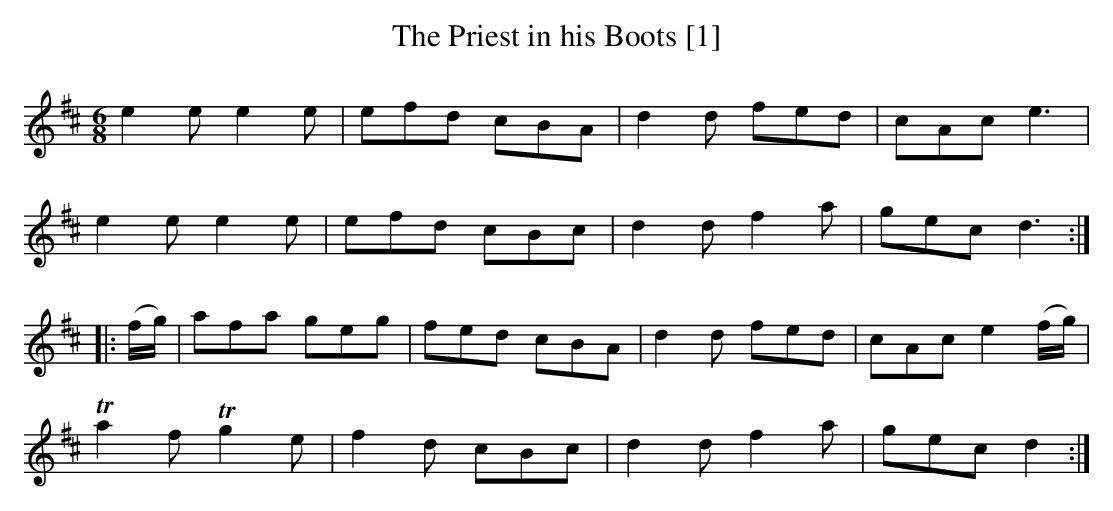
X:1
T:Priest in his Boots [1], The
M:6/8
L:1/8
K:D
e2e e2e|efd cBA|d2d fed|cAc e3|
e2e e2e|efd cBc|d2d f2a|gec d3:|
|:(f/g/)|afa geg|fed cBA|d2d fed|cAc e2 (f/g/)|
Ta2f Tg2e|f2d cBc|d2d f2a|gec d2:|]
